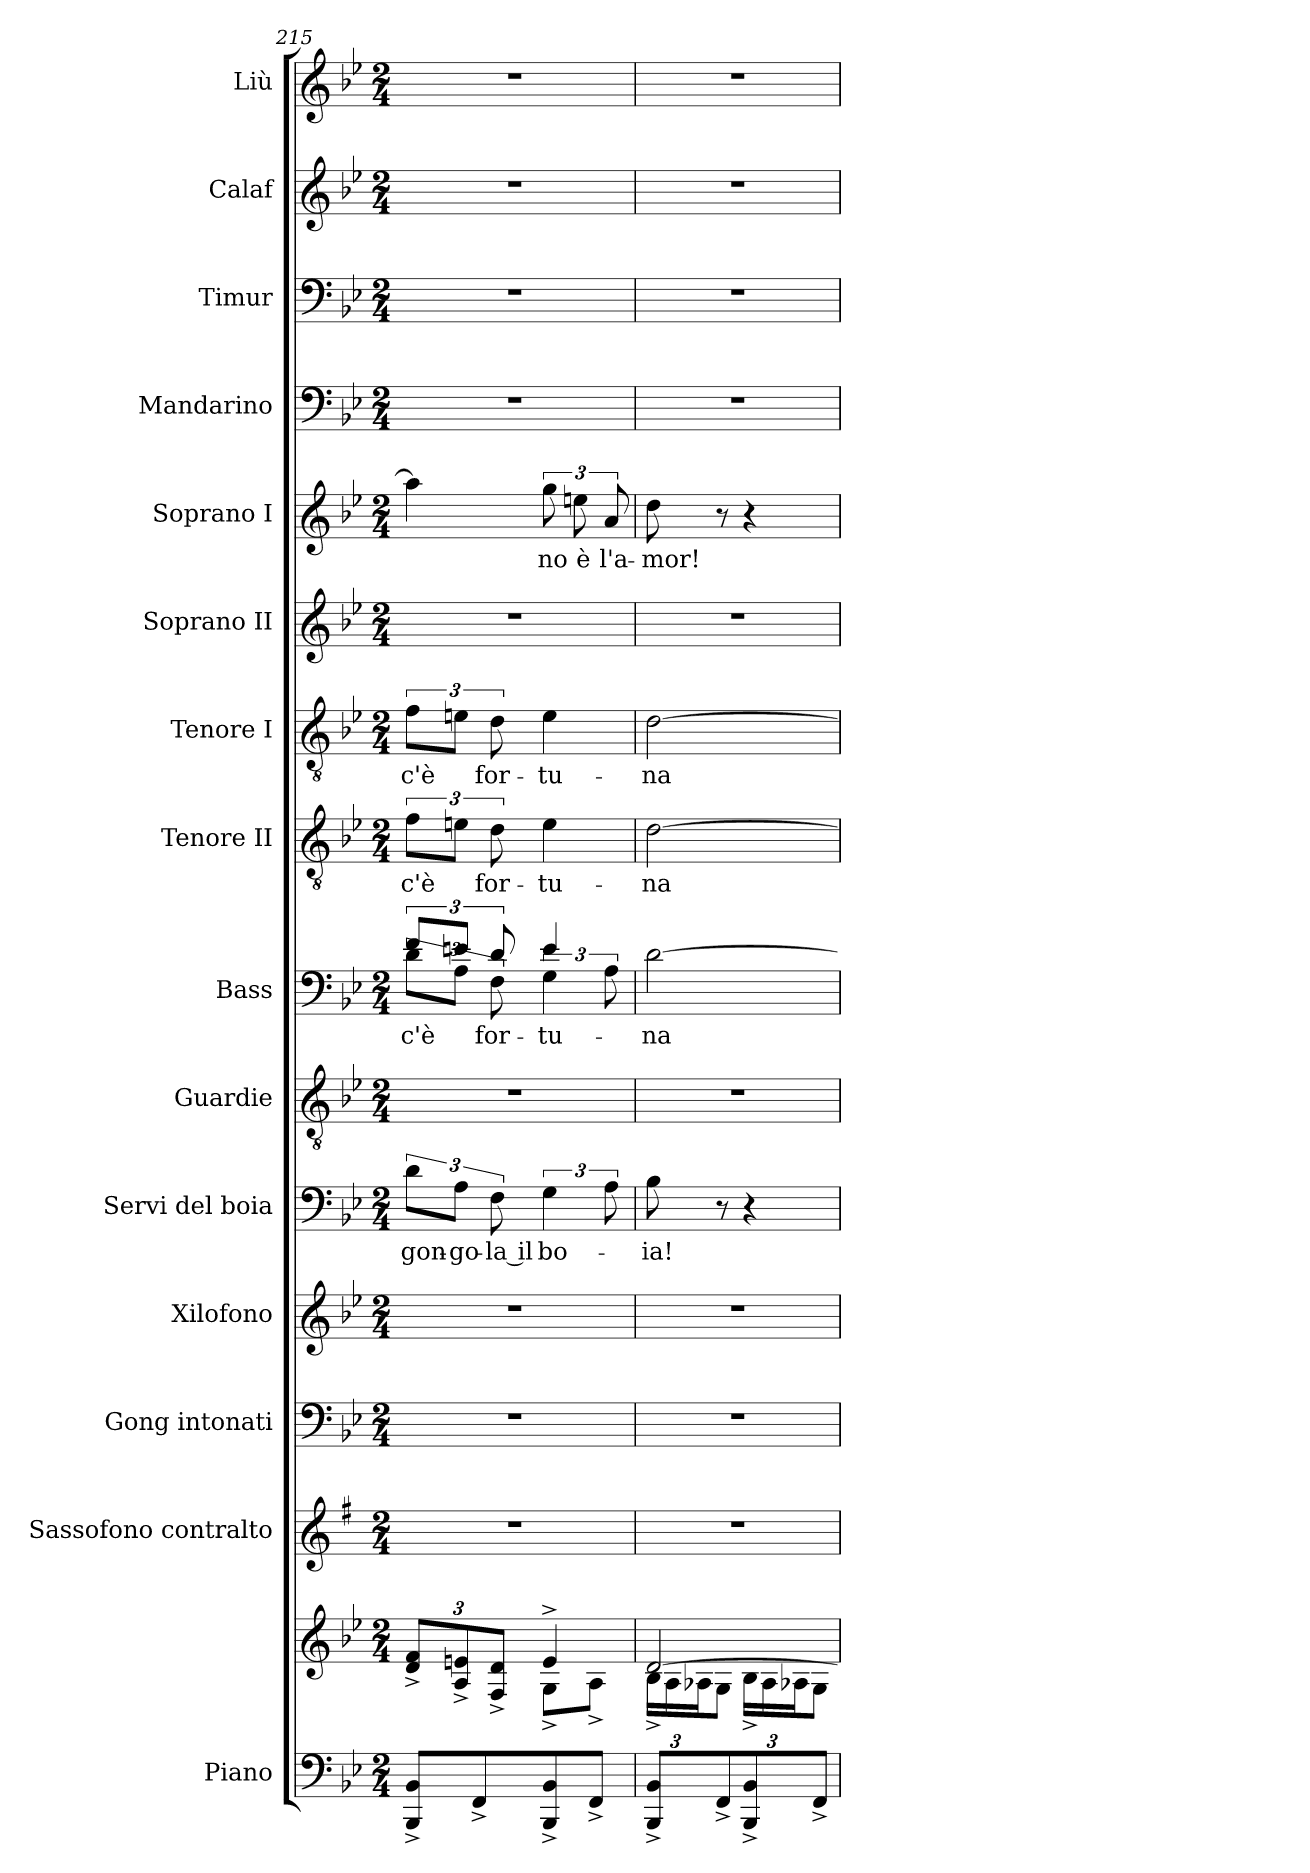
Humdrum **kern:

**kern	**kern	**kern	**kern	**kern	**kern	**text	**kern	**kern	**text	**kern	**text	**kern	**text	**kern	**kern	**text	**kern	**kern	**kern	**kern
*part15	*part15	*part14	*part13	*part12	*part11	*part11	*part10	*part9	*part9	*part8	*part8	*part7	*part7	*part6	*part5	*part5	*part4	*part3	*part2	*part1
*staff16	*staff15	*staff14	*staff13	*staff12	*staff11	*staff11	*staff10	*staff9	*staff9	*staff8	*staff8	*staff7	*staff7	*staff6	*staff5	*staff5	*staff4	*staff3	*staff2	*staff1
*I"Piano	*	*I"Sassofono contralto	*I"Gong intonati	*I"Xilofono	*I"Servi del boia	*	*I"Guardie	*I"Bass	*	*I"Tenore II	*	*I"Tenore I	*	*I"Soprano II	*I"Soprano I	*	*I"Mandarino	*I"Timur	*I"Calaf	*I"Liù
*I'Pno.	*	*	*I'Gong int.	*I'Xil.	*I'Ser.B.	*	*I'G.	*I'B.	*	*I'T. II	*	*I'T. I	*	*I'S. II	*I'S. I	*	*I'M.	*I'T.	*I'C.	*I'L.
!!LO:PB:g=z
*clefF4	*clefG2	*clefG2	*clefF4	*clefG2	*clefF4	*	*clefGv2	*clefF4	*	*clefGv2	*	*clefGv2	*	*clefG2	*clefG2	*	*clefF4	*clefF4	*clefG2	*clefG2
*	*	*ITrd5c9	*	*ITrd-7c-12	*	*	*	*	*	*	*	*	*	*	*	*	*	*	*	*
*k[b-e-]	*k[b-e-]	*k[b-e-]	*k[b-e-]	*k[b-e-]	*k[b-e-]	*	*k[b-e-]	*k[b-e-]	*	*k[b-e-]	*	*k[b-e-]	*	*k[b-e-]	*k[b-e-]	*	*k[b-e-]	*k[b-e-]	*k[b-e-]	*k[b-e-]
*M2/4	*M2/4	*M2/4	*M2/4	*M2/4	*M2/4	*	*M2/4	*M2/4	*	*M2/4	*	*M2/4	*	*M2/4	*M2/4	*	*M2/4	*M2/4	*M2/4	*M2/4
*	*Xbrackettup	*	*	*	*	*	*	*	*	*	*	*	*	*	*	*	*	*	*	*
=215	=215	=215	=215	=215	=215	=215	=215	=215	=215	=215	=215	=215	=215	=215	=215	=215	=215	=215	=215	=215
*	*^	*	*	*	*	*	*	*	*	*	*	*	*	*	*	*	*	*	*	*
!	!	!	!	!	!	!	!LO:LY:b	!	!	!LO:LY:b	!	!LO:LY:b	!	!LO:LY:b	!	!	!	!	!	!	!
*	*	*	*	*	*	*	*	*	*^	*	*	*	*	*	*	*	*	*	*	*	*
8BBB-/^ 8BB-/^L	12d/^ 12f/^L	4ryy	2r	2r	2r	12d\L	gon-	2r	12f/L	12d\L	c'è	12f\L	c'è	12f\L	c'è	2r	4aa\]	.	2r	2r	2r	2r
!	!	!	!	!	!	!	!LO:LY:b	!	!	!	!	!	!	!	!	!	!	!	!	!	!	!
.	12A/^ 12en/^	.	.	.	.	12A\J	-go-	.	12en/J	12A\J	.	12en\J	.	12en\J	.	.	.	.	.	.	.	.
8FF^/	.	.	.	.	.	.	.	.	.	.	.	.	.	.	.	.	.	.	.	.	.	.
!	!	!	!	!	!	!	!LO:LY:b	!	!	!	!LO:LY:b	!	!LO:LY:b	!	!LO:LY:b	!	!	!	!	!	!	!
.	12F/^ 12d/^J	.	.	.	.	12F\	-la il	.	12d/	12F\	for-	12d\	for-	12d\	for-	.	.	.	.	.	.	.
!	!	!	!	!	!	!	!LO:LY:b	!	!	!	!LO:LY:b	!	!LO:LY:b	!	!LO:LY:b	!	!	!LO:LY:b	!	!	!	!
8BBB-/^ 8BB-/^	4e^/	8G^\L	.	.	.	6G\	bo-	.	4e/	6G\	-tu-	4e\	-tu-	4e\	-tu-	.	12gg\	no	.	.	.	.
!	!	!	!	!	!	!	!	!	!	!	!	!	!	!	!	!	!	!LO:LY:b	!	!	!	!
.	.	.	.	.	.	.	.	.	.	.	.	.	.	.	.	.	12een\	è	.	.	.	.
8FF^/J	.	8A^\J	.	.	.	.	.	.	.	.	.	.	.	.	.	.	.	.	.	.	.	.
!	!	!	!	!	!	!	!	!	!	!	!	!	!	!	!	!	!	!LO:LY:b	!	!	!	!
.	.	.	.	.	.	12A\	.	.	.	12A\	.	.	.	.	.	.	12a/	l'a-	.	.	.	.
=216	=216	=216	=216	=216	=216	=216	=216	=216	=216	=216	=216	=216	=216	=216	=216	=216	=216	=216	=216	=216	=216	=216
!	!	!	!	!	!	!	!LO:LY:b	!	!	!	!LO:LY:b	!	!LO:LY:b	!	!LO:LY:b	!	!	!LO:LY:b	!	!	!	!
*	*	*	*	*	*	*	*	*	*v	*v	*	*	*	*	*	*	*	*	*	*	*	*
8BBB-/^ 8BB-/^L	[2d/	24B-^\LL	2r	2r	2r	8B-\	-ia!	2r	[2d\	-na	[2d\	-na	[2d\	-na	2r	8dd\	-mor!	2r	2r	2r	2r
.	.	24A\	.	.	.	.	.	.	.	.	.	.	.	.	.	.	.	.	.	.	.
.	.	24A-X\J	.	.	.	.	.	.	.	.	.	.	.	.	.	.	.	.	.	.	.
8FF^/	.	8G\J	.	.	.	8r	.	.	.	.	.	.	.	.	.	8r	.	.	.	.	.
8BBB-/^ 8BB-/^	.	24B-^\LL	.	.	.	4r	.	.	.	.	.	.	.	.	.	4r	.	.	.	.	.
.	.	24A-\	.	.	.	.	.	.	.	.	.	.	.	.	.	.	.	.	.	.	.
.	.	24A-X\J	.	.	.	.	.	.	.	.	.	.	.	.	.	.	.	.	.	.	.
8FF^/J	.	8G\J	.	.	.	.	.	.	.	.	.	.	.	.	.	.	.	.	.	.	.
*	*v	*v	*	*	*	*	*	*	*	*	*	*	*	*	*	*	*	*	*	*	*
=	=	=	=	=	=	=	=	=	=	=	=	=	=	=	=	=	=	=	=	=
*-	*-	*-	*-	*-	*-	*-	*-	*-	*-	*-	*-	*-	*-	*-	*-	*-	*-	*-	*-	*-
